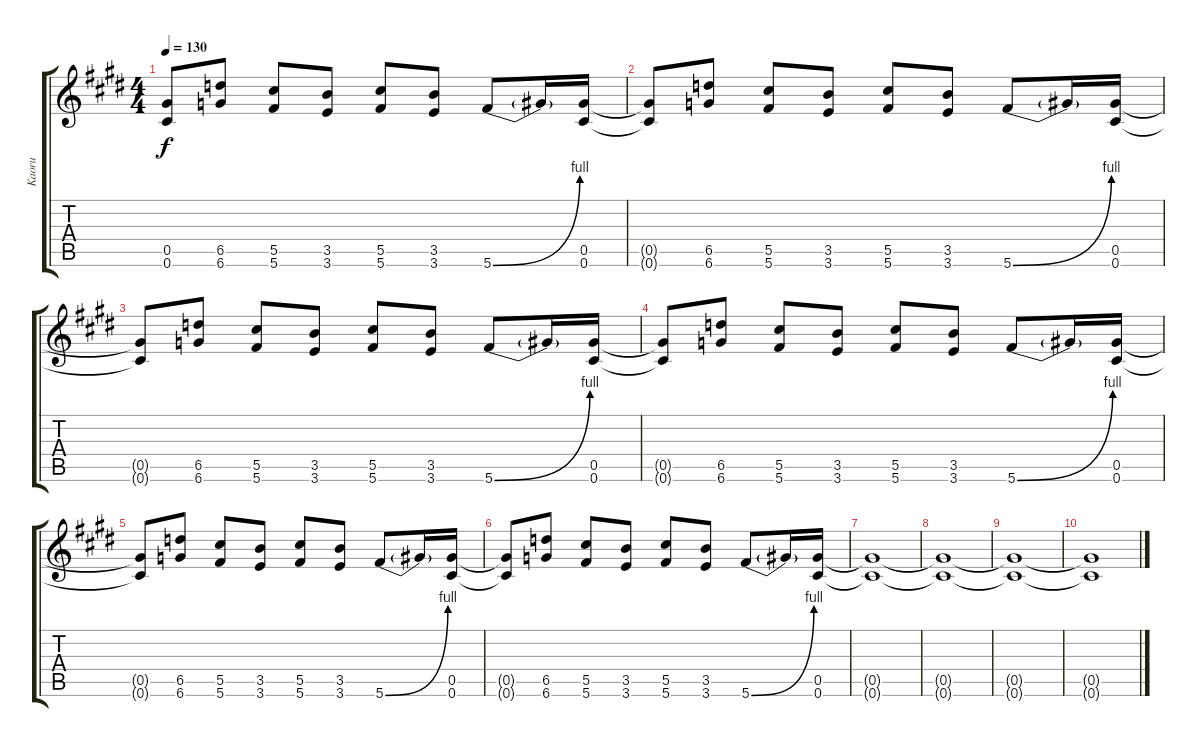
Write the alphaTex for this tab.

\track ("Kaoru" "Kaoru") {instrument overdrivenguitar}
\staff {score tabs}
\tuning (Eb4 Bb3 Gb3 Db3 Ab2 Db2) {hide}
\ts (4 4)
\tempo 130
\clef g2
\ks c#minor
(0.5{t} 0.6{t}).8{ot 8vb dy f} (6.5 6.6).8{ot 8vb} (5.5 5.6).8{ot 8vb} (3.5 3.6).8{ot 8vb} (5.5 5.6).8{ot 8vb} (3.5 3.6).8{ot 8vb} 5.6{be (bend 0 0 60 4)}.8{ot 8vb} 5.6{t}.16{ot 8vb} (0.5 0.6).16{ot 8vb} |
(0.5{t} 0.6{t}).8{ot 8vb} (6.5 6.6).8{ot 8vb} (5.5 5.6).8{ot 8vb} (3.5 3.6).8{ot 8vb} (5.5 5.6).8{ot 8vb} (3.5 3.6).8{ot 8vb} 5.6{be (bend 0 0 60 4)}.8{ot 8vb} 5.6{t}.16{ot 8vb} (0.5 0.6).16{ot 8vb} |
(0.5{t} 0.6{t}).8{ot 8vb} (6.5 6.6).8{ot 8vb} (5.5 5.6).8{ot 8vb} (3.5 3.6).8{ot 8vb} (5.5 5.6).8{ot 8vb} (3.5 3.6).8{ot 8vb} 5.6{be (bend 0 0 60 4)}.8{ot 8vb} 5.6{t}.16{ot 8vb} (0.5 0.6).16{ot 8vb} |
(0.5{t} 0.6{t}).8{ot 8vb} (6.5 6.6).8{ot 8vb} (5.5 5.6).8{ot 8vb} (3.5 3.6).8{ot 8vb} (5.5 5.6).8{ot 8vb} (3.5 3.6).8{ot 8vb} 5.6{be (bend 0 0 60 4)}.8{ot 8vb} 5.6{t}.16{ot 8vb} (0.5 0.6).16{ot 8vb} |
(0.5{t} 0.6{t}).8{ot 8vb} (6.5 6.6).8{ot 8vb} (5.5 5.6).8{ot 8vb} (3.5 3.6).8{ot 8vb} (5.5 5.6).8{ot 8vb} (3.5 3.6).8{ot 8vb} 5.6{be (bend 0 0 60 4)}.8{ot 8vb} 5.6{t}.16{ot 8vb} (0.5 0.6).16{ot 8vb} |
(0.5{t} 0.6{t}).8{ot 8vb} (6.5 6.6).8{ot 8vb} (5.5 5.6).8{ot 8vb} (3.5 3.6).8{ot 8vb} (5.5 5.6).8{ot 8vb} (3.5 3.6).8{ot 8vb} 5.6{be (bend 0 0 60 4)}.8{ot 8vb} 5.6{t}.16{ot 8vb} (0.5 0.6).16{ot 8vb} |
(0.5{t} 0.6{t}).1{ot 8vb volume 0} |
(0.5{t} 0.6{t}).1{ot 8vb} |
(0.5{t} 0.6{t}).1{ot 8vb} |
(0.5{t} 0.6{t}).1{ot 8vb}
